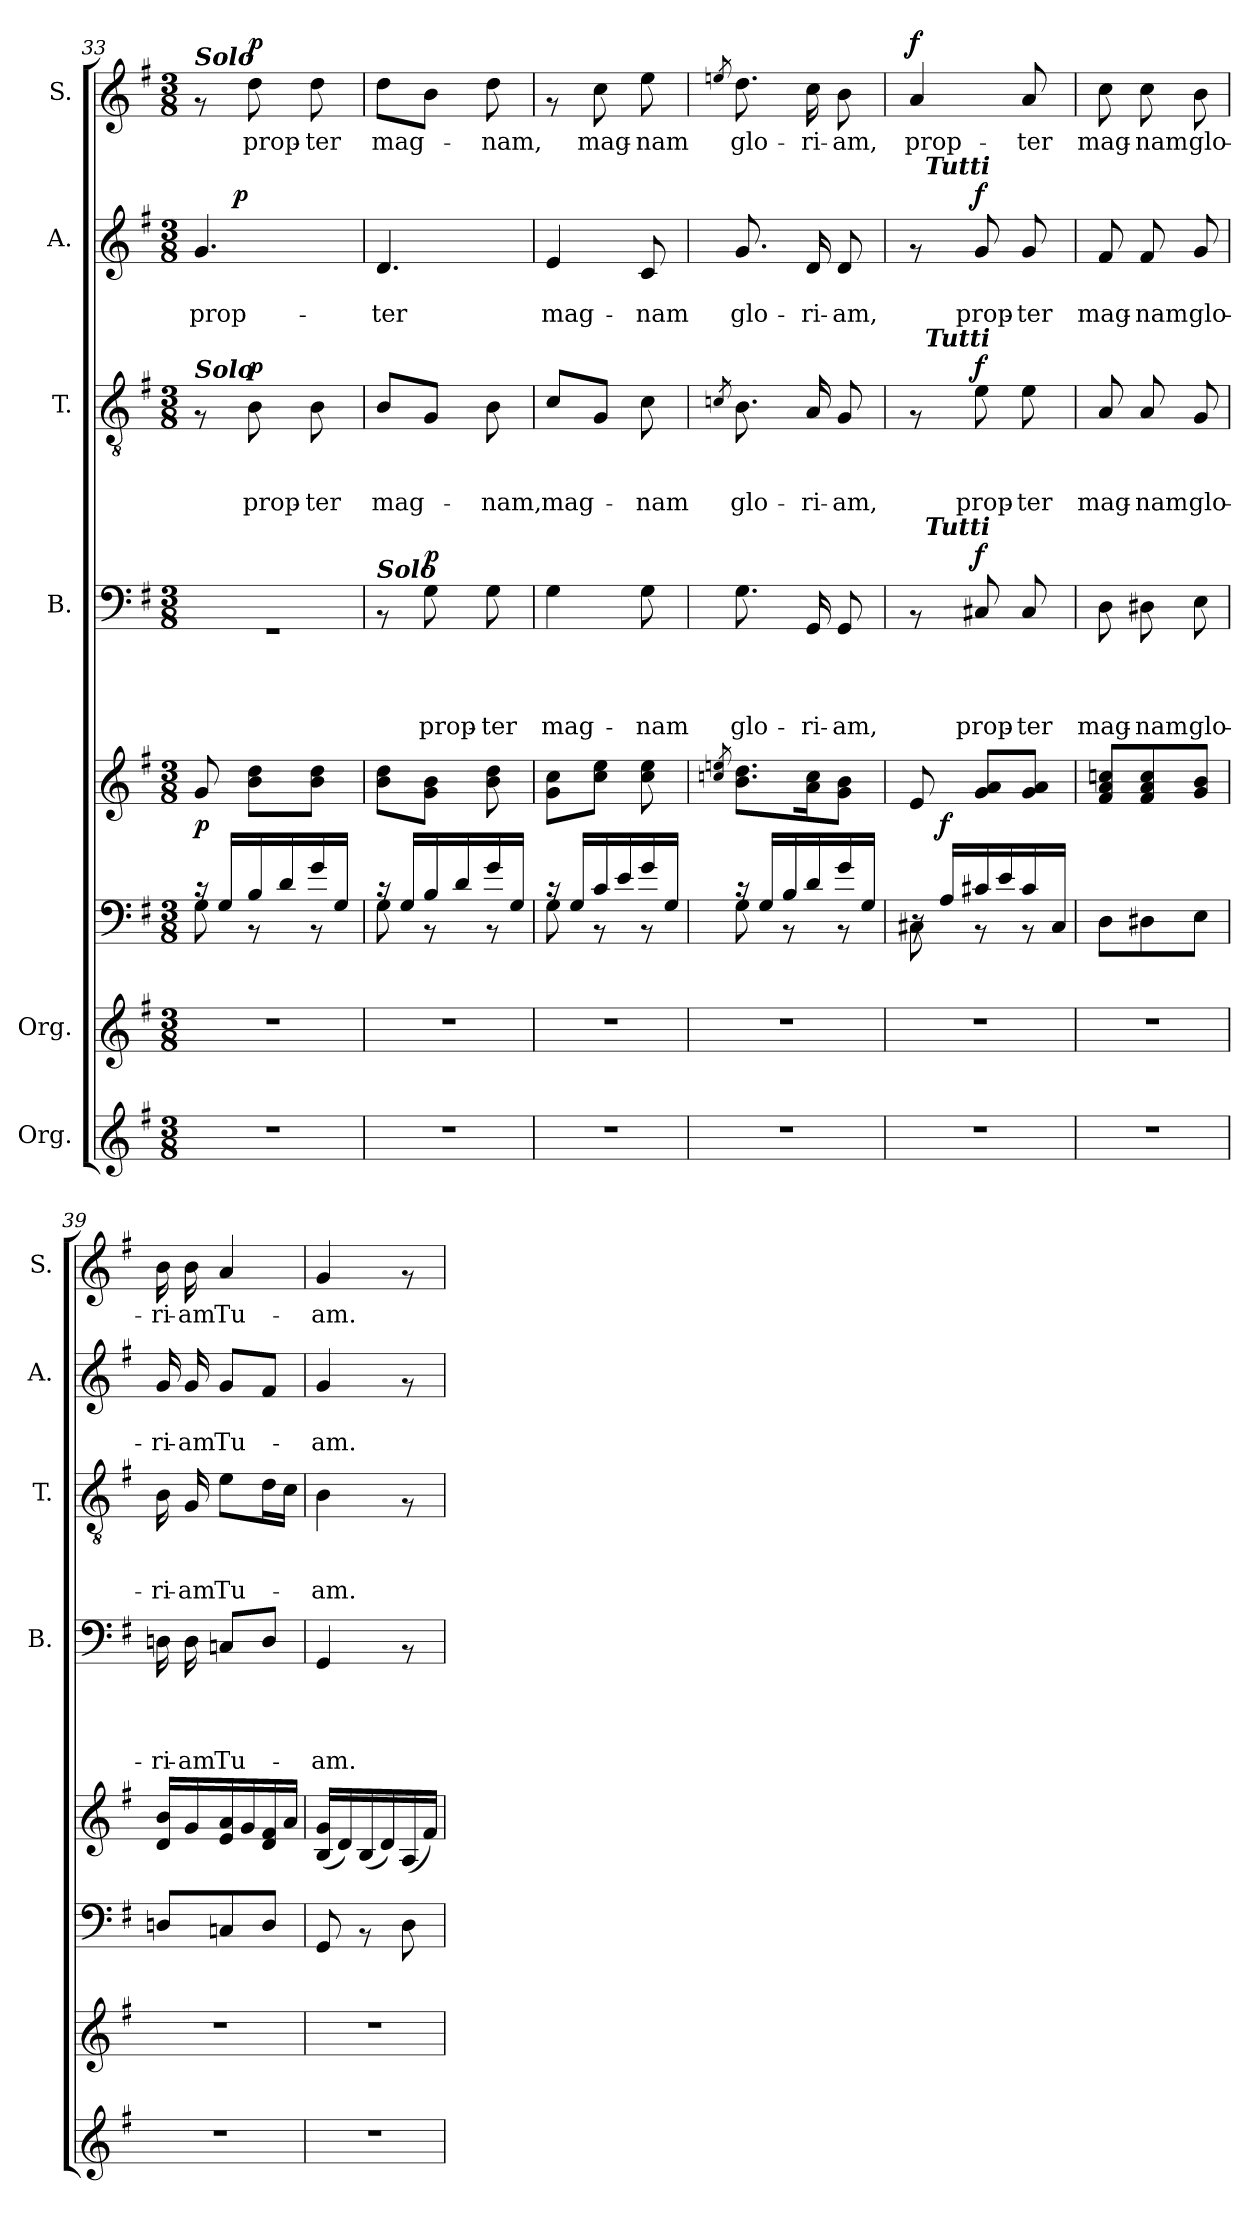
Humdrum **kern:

**kern	**kern	**kern	**kern	**dynam	**kern	**text	**text	**text	**text	**dynam	**kern	**text	**text	**text	**dynam	**kern	**text	**text	**dynam	**kern	**text	**dynam
*part8	*part7	*part6	*part5	*part5	*part4	*part4	*part4	*part4	*part4	*part4	*part3	*part3	*part3	*part3	*part3	*part2	*part2	*part2	*part2	*part1	*part1	*part1
*staff8	*staff7	*staff6	*staff5	*staff5	*staff4	*staff4	*staff4	*staff4	*staff4	*staff4	*staff3	*staff3	*staff3	*staff3	*staff3	*staff2	*staff2	*staff2	*staff2	*staff1	*staff1	*staff1
*I"Org.	*I"Org.	*	*	*	*I"B.	*	*	*	*	*	*I"T.	*	*	*	*	*I"A.	*	*	*	*I"S.	*	*
*	*	*	*	*	*I'B.	*	*	*	*	*	*I'T.	*	*	*	*	*I'A.	*	*	*	*I'S.	*	*
*clefG2	*clefG2	*clefF4	*clefG2	*	*clefF4	*	*	*	*	*	*clefGv2	*	*	*	*	*clefG2	*	*	*	*clefG2	*	*
*k[f#]	*k[f#]	*k[f#]	*k[f#]	*	*k[f#]	*	*	*	*	*	*k[f#]	*	*	*	*	*k[f#]	*	*	*	*k[f#]	*	*
*G:	*G:	*G:	*G:	*	*G:	*	*	*	*	*	*G:	*	*	*	*	*G:	*	*	*	*G:	*	*
*M3/8	*M3/8	*M3/8	*M3/8	*	*M3/8	*	*	*	*	*	*M3/8	*	*	*	*	*M3/8	*	*	*	*M3/8	*	*
=33	=33	=33	=33	=33	=33	=33	=33	=33	=33	=33	=33	=33	=33	=33	=33	=33	=33	=33	=33	=33	=33	=33
*	*	*^	*	*	*	*	*	*	*	*	*	*	*	*	*	*	*	*	*	*	*	*
!	!	!	!	!	!	!	!	!	!	!	!	!	!	!	!	!	!	!	!	!	!LO:TX:a:Bi:t=Solo	!	!
!	!	!	!	!	!	!	!	!	!	!	!	!LO:TX:a:Bi:t=Solo	!	!	!	!	!	!	!	!	!	!	!
!	!	!	!	!	!LO:DY:b	!	!	!	!	!	!	!	!	!	!	!	!	!	!LO:LY:b	!	!	!	!
*	*	*	*	*	*	*	*	*	*	*	*	*	*	*	*	*	*^	*	*	*	*	*	*
4.r	4.r	16rc	8G\	8g/	p	4.rGG	.	.	.	.	.	8rF	.	.	.	.	4.g/	16.ryy	.	prop-	.	8rf	.	.
.	.	16G/LL	.	.	.	.	.	.	.	.	.	.	.	.	.	.	.	.	.	.	.	.	.	.
!	!	!	!	!	!	!	!	!	!	!	!	!	!	!	!	!	!	!	!	!	!LO:DY:a	!	!	!
.	.	.	.	.	.	.	.	.	.	.	.	.	.	.	.	.	.	4ryy	.	.	p	.	.	.
!	!	!	!	!	!	!	!	!	!	!	!	!	!	!	!LO:LY:b	!LO:DY:a	!	!	!	!	!	!	!LO:LY:b	!LO:DY:a
.	.	16B/	8rAA	8b\ 8dd\L	.	.	.	.	.	.	.	8B\	.	.	prop-	p	.	.	.	.	.	8dd\	prop-	p
.	.	16d/	.	.	.	.	.	.	.	.	.	.	.	.	.	.	.	.	.	.	.	.	.	.
!	!	!	!	!	!	!	!	!	!	!	!	!	!	!	!LO:LY:b	!	!	!	!	!	!	!	!LO:LY:b	!
.	.	16g/	8rAA	8b\ 8dd\J	.	.	.	.	.	.	.	8B\	.	.	-ter	.	.	.	.	.	.	8dd\	-ter	.
.	.	16G/JJ	.	.	.	.	.	.	.	.	.	.	.	.	.	.	.	.	.	.	.	.	.	.
.	.	.	.	.	.	.	.	.	.	.	.	.	.	.	.	.	.	32ryy	.	.	.	.	.	.
=34	=34	=34	=34	=34	=34	=34	=34	=34	=34	=34	=34	=34	=34	=34	=34	=34	=34	=34	=34	=34	=34	=34	=34	=34
!	!	!	!	!	!	!LO:TX:a:Bi:t=Solo	!	!	!	!	!	!	!	!	!	!	!	!	!	!	!	!	!	!
!	!	!	!	!	!	!	!	!	!	!	!	!	!	!	!LO:LY:b	!	!	!	!	!LO:LY:b	!	!	!LO:LY:b	!
*	*	*	*	*	*	*	*	*	*	*	*	*	*	*	*	*	*v	*v	*	*	*	*	*	*
4.r	4.r	16rc	8G\	8b\ 8dd\L	.	8rAA	.	.	.	.	.	8B/L	.	.	mag-	.	4.d/	.	-ter	.	8dd\L	mag-	.
.	.	16G/LL	.	.	.	.	.	.	.	.	.	.	.	.	.	.	.	.	.	.	.	.	.
!	!	!	!	!	!	!	!	!	!	!LO:LY:b	!LO:DY:a	!	!	!	!	!	!	!	!	!	!	!	!
.	.	16B/	8rAA	8g\ 8b\J	.	8G\	.	.	.	prop-	p	8G/J	.	.	.	.	.	.	.	.	8b\J	.	.
.	.	16d/	.	.	.	.	.	.	.	.	.	.	.	.	.	.	.	.	.	.	.	.	.
!	!	!	!	!	!	!	!	!	!	!LO:LY:b	!	!	!	!	!LO:LY:b	!	!	!	!	!	!	!LO:LY:b	!
.	.	16g/	8rAA	8b\ 8dd\	.	8G\	.	.	.	-ter	.	8B\	.	.	-nam,	.	.	.	.	.	8dd\	-nam,	.
.	.	16G/JJ	.	.	.	.	.	.	.	.	.	.	.	.	.	.	.	.	.	.	.	.	.
=35	=35	=35	=35	=35	=35	=35	=35	=35	=35	=35	=35	=35	=35	=35	=35	=35	=35	=35	=35	=35	=35	=35	=35
!	!	!	!	!	!	!	!	!	!	!LO:LY:b	!	!	!	!	!LO:LY:b	!	!	!	!LO:LY:b	!	!	!	!
4.r	4.r	16rc	8G\	8g\ 8cc\L	.	4G\	.	.	.	mag-	.	8c/L	.	.	mag-	.	4e/	.	mag-	.	8rf	.	.
.	.	16G/LL	.	.	.	.	.	.	.	.	.	.	.	.	.	.	.	.	.	.	.	.	.
!	!	!	!	!	!	!	!	!	!	!	!	!	!	!	!	!	!	!	!	!	!	!LO:LY:b	!
.	.	16c/	8rAA	8cc\ 8ee\J	.	.	.	.	.	.	.	8G/J	.	.	.	.	.	.	.	.	8cc\	mag-	.
.	.	16e/	.	.	.	.	.	.	.	.	.	.	.	.	.	.	.	.	.	.	.	.	.
!	!	!	!	!	!	!	!	!	!	!LO:LY:b	!	!	!	!	!LO:LY:b	!	!	!	!LO:LY:b	!	!	!LO:LY:b	!
.	.	16g/	8rAA	8cc\ 8ee\	.	8G\	.	.	.	-nam	.	8c\	.	.	-nam	.	8c/	.	-nam	.	8ee\	-nam	.
.	.	16G/JJ	.	.	.	.	.	.	.	.	.	.	.	.	.	.	.	.	.	.	.	.	.
=36	=36	=36	=36	=36	=36	=36	=36	=36	=36	=36	=36	=36	=36	=36	=36	=36	=36	=36	=36	=36	=36	=36	=36
.	.	.	.	8qccn/ 8qeen/	.	.	.	.	.	.	.	8qcn/	.	.	.	.	.	.	.	.	8qeen/	.	.
!	!	!	!	!	!	!	!	!	!	!LO:LY:b	!	!	!	!	!LO:LY:b	!	!	!	!LO:LY:b	!	!	!LO:LY:b	!
4.r	4.r	16rc	8G\	8.b\ 8.dd\L	.	8.G\	.	.	.	glo-	.	8.B\	.	.	glo-	.	8.g/	.	glo-	.	8.dd\	glo-	.
.	.	16G/LL	.	.	.	.	.	.	.	.	.	.	.	.	.	.	.	.	.	.	.	.	.
.	.	16B/	8rAA	.	.	.	.	.	.	.	.	.	.	.	.	.	.	.	.	.	.	.	.
!	!	!	!	!	!	!	!	!	!	!LO:LY:b	!	!	!	!	!LO:LY:b	!	!	!	!LO:LY:b	!	!	!LO:LY:b	!
.	.	16d/	.	16a\ 16cc\k	.	16GG/	.	.	.	-ri-	.	16A/	.	.	-ri-	.	16d/	.	-ri-	.	16cc\	-ri-	.
!	!	!	!	!	!	!	!	!	!	!LO:LY:b	!	!	!	!	!LO:LY:b	!	!	!	!LO:LY:b	!	!	!LO:LY:b	!
.	.	16g/	8rAA	8g\ 8b\J	.	8GG/	.	.	.	-am,	.	8G/	.	.	-am,	.	8d/	.	-am,	.	8b\	-am,	.
.	.	16G/JJ	.	.	.	.	.	.	.	.	.	.	.	.	.	.	.	.	.	.	.	.	.
!!LO:PB:g=z
=37	=37	=37	=37	=37	=37	=37	=37	=37	=37	=37	=37	=37	=37	=37	=37	=37	=37	=37	=37	=37	=37	=37	=37
!	!	!	!	!	!	!	!	!	!	!	!	!	!	!	!	!	!	!	!	!	!	!LO:LY:b	!LO:DY:a
*	*	*	*	*^	*	*^	*	*	*	*	*	*^	*	*	*	*	*^	*	*	*	*	*	*
4.r	4.r	16rC	8C#X\	8e/	16ryy	.	8rAA	32ryy	.	.	.	.	.	8rF	32ryy	.	.	.	.	8rf	32ryy	.	.	.	4a/	prop-	f
!	!	!	!	!	!	!	!	!	!	!	!	!	!	!	!	!	!	!	!	!	!LO:TX:a:Bi:t=Tutti	!	!	!	!	!	!
!	!	!	!	!	!	!	!	!	!	!	!	!	!	!	!LO:TX:a:Bi:t=Tutti	!	!	!	!	!	!	!	!	!	!	!	!
!	!	!	!	!	!	!	!	!LO:TX:a:Bi:t=Tutti	!	!	!	!	!	!	!	!	!	!	!	!	!	!	!	!	!	!	!
.	.	.	.	.	.	.	.	4ryy	.	.	.	.	.	.	4ryy	.	.	.	.	.	4ryy	.	.	.	.	.	.
!	!	!	!	!	!	!LO:DY:b	!	!	!	!	!	!	!	!	!	!	!	!	!	!	!	!	!	!	!	!	!
.	.	16A/LL	.	.	4ryy	f	.	.	.	.	.	.	.	.	.	.	.	.	.	.	.	.	.	.	.	.	.
!	!	!	!	!	!	!	!	!	!	!	!	!LO:LY:b	!LO:DY:a	!	!	!	!	!LO:LY:b	!LO:DY:a	!	!	!	!LO:LY:b	!LO:DY:a	!	!	!
.	.	16c#X/	8rAA	8g/ 8a/L	.	.	8C#X/	.	.	.	.	prop-	f	8e\	.	.	.	prop-	f	8g/	.	.	prop-	f	.	.	.
.	.	16e/	.	.	.	.	.	.	.	.	.	.	.	.	.	.	.	.	.	.	.	.	.	.	.	.	.
!	!	!	!	!	!	!	!	!	!	!	!	!LO:LY:b	!	!	!	!	!	!LO:LY:b	!	!	!	!	!LO:LY:b	!	!	!LO:LY:b	!
.	.	16c#/	8rAA	8g/ 8a/J	.	.	8C#/	.	.	.	.	-ter	.	8e\	.	.	.	-ter	.	8g/	.	.	-ter	.	8a/	-ter	.
.	.	.	.	.	.	.	.	16.ryy	.	.	.	.	.	.	16.ryy	.	.	.	.	.	16.ryy	.	.	.	.	.	.
.	.	16C#/JJ	.	.	16ryy	.	.	.	.	.	.	.	.	.	.	.	.	.	.	.	.	.	.	.	.	.	.
*	*	*v	*v	*	*	*	*	*	*	*	*	*	*	*	*	*	*	*	*	*	*	*	*	*	*	*	*
=38	=38	=38	=38	=38	=38	=38	=38	=38	=38	=38	=38	=38	=38	=38	=38	=38	=38	=38	=38	=38	=38	=38	=38	=38	=38	=38
!	!	!	!	!	!	!	!	!	!	!	!LO:LY:b	!	!	!	!	!	!LO:LY:b	!	!	!	!	!LO:LY:b	!	!	!LO:LY:b	!
*	*	*	*v	*v	*	*	*	*	*	*	*	*	*v	*v	*	*	*	*	*v	*v	*	*	*	*	*	*
*	*	*	*	*	*v	*v	*	*	*	*	*	*	*	*	*	*	*	*	*	*	*	*	*
4.r	4.r	8D\L	8f#/ 8a/ 8ccn/L	.	8D\	.	.	.	mag-	.	8A/	.	.	mag-	.	8f#/	.	mag-	.	8cc\	mag-	.
!	!	!	!	!	!	!	!	!	!LO:LY:b	!	!	!	!	!LO:LY:b	!	!	!	!LO:LY:b	!	!	!LO:LY:b	!
.	.	8D#X\	8f#/ 8a/ 8cc/	.	8D#X\	.	.	.	-nam	.	8A/	.	.	-nam	.	8f#/	.	-nam	.	8cc\	-nam	.
!	!	!	!	!	!	!	!	!	!LO:LY:b	!	!	!	!	!LO:LY:b	!	!	!	!LO:LY:b	!	!	!LO:LY:b	!
.	.	8E\J	8g/ 8b/J	.	8E\	.	.	.	glo-	.	8G/	.	.	glo-	.	8g/	.	glo-	.	8b\	glo-	.
=39	=39	=39	=39	=39	=39	=39	=39	=39	=39	=39	=39	=39	=39	=39	=39	=39	=39	=39	=39	=39	=39	=39
!	!	!	!	!	!	!	!	!	!LO:LY:b	!	!	!	!	!LO:LY:b	!	!	!	!LO:LY:b	!	!	!LO:LY:b	!
4.r	4.r	8Dn/L	16d/ 16b/LL	.	16Dn\	.	.	.	-ri-	.	16B\	.	.	-ri-	.	16g/	.	-ri-	.	16b\	-ri-	.
!	!	!	!	!	!	!	!	!	!LO:LY:b	!	!	!	!	!LO:LY:b	!	!	!	!LO:LY:b	!	!	!LO:LY:b	!
.	.	.	16g/	.	16D\	.	.	.	-am	.	16G/	.	.	-am	.	16g/	.	-am	.	16b\	-am	.
!	!	!	!	!	!	!	!	!	!LO:LY:b	!	!	!	!	!LO:LY:b	!	!	!	!LO:LY:b	!	!	!LO:LY:b	!
.	.	8Cn/	16e/ 16a/	.	8Cn/L	.	.	.	Tu-	.	8e\L	.	.	Tu-	.	8g/L	.	Tu-	.	4a/	Tu-	.
.	.	.	16g/	.	.	.	.	.	.	.	.	.	.	.	.	.	.	.	.	.	.	.
.	.	8D/J	16d/ 16f#/	.	8D/J	.	.	.	.	.	16d\L	.	.	.	.	8f#/J	.	.	.	.	.	.
.	.	.	16a/JJ	.	.	.	.	.	.	.	16c\JJ	.	.	.	.	.	.	.	.	.	.	.
=40	=40	=40	=40	=40	=40	=40	=40	=40	=40	=40	=40	=40	=40	=40	=40	=40	=40	=40	=40	=40	=40	=40
!	!	!	!	!	!	!	!	!	!LO:LY:b	!	!	!	!	!LO:LY:b	!	!	!	!LO:LY:b	!	!	!LO:LY:b	!
4.r	4.r	8GG/	(<16B/ 16g/LL	.	4GG/	.	.	.	-am.	.	4B\	.	.	-am.	.	4g/	.	-am.	.	4g/	-am.	.
.	.	.	16d/)	.	.	.	.	.	.	.	.	.	.	.	.	.	.	.	.	.	.	.
.	.	8rAA	(<16B/	.	.	.	.	.	.	.	.	.	.	.	.	.	.	.	.	.	.	.
.	.	.	16d/)	.	.	.	.	.	.	.	.	.	.	.	.	.	.	.	.	.	.	.
.	.	8D\	(<16A/	.	8rAA	.	.	.	.	.	8rF	.	.	.	.	8rf	.	.	.	8rf	.	.
.	.	.	16f#/JJ)	.	.	.	.	.	.	.	.	.	.	.	.	.	.	.	.	.	.	.
=	=	=	=	=	=	=	=	=	=	=	=	=	=	=	=	=	=	=	=	=	=	=
*-	*-	*-	*-	*-	*-	*-	*-	*-	*-	*-	*-	*-	*-	*-	*-	*-	*-	*-	*-	*-	*-	*-
